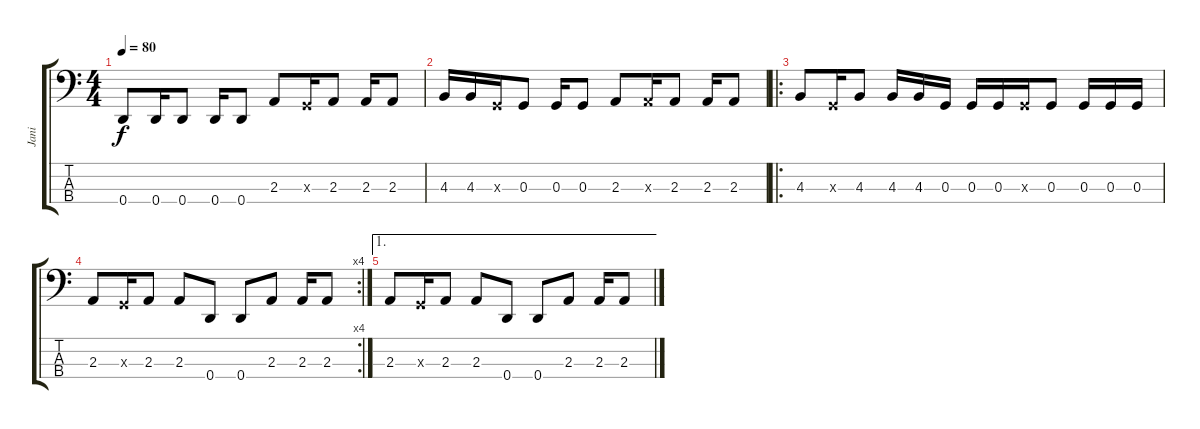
\track ("Jani" "Jani") {instrument electricbasspick}
\staff {score tabs}
\tuning (F2 C2 G1 D1) {hide}
\ts (4 4)
\tempo 80
\clef f4
\ks c
0.4.8{dy f} 0.4.16 0.4.8 0.4.16 0.4.8 2.3.8 0.3{x}.16 2.3.8 2.3.16 2.3.8 |
4.3.16 4.3.16 0.3{x}.16 0.3.8 0.3.16 0.3.8 2.3.8 2.3{x}.16 2.3.8 2.3.16 2.3.8 |
\ro
4.3.8 0.3{x}.16 4.3.8 4.3.16 4.3.16 0.3.16 0.3.16 0.3.16 0.3{x}.16 0.3.8 0.3.16 0.3.16 0.3.16 |
\rc 4
2.3.8 0.3{x}.16 2.3.8 2.3.8 0.4.8 0.4.8 2.3.8 2.3.16 2.3.8 |
\ae 1
2.3.8 0.3{x}.16 2.3.8 2.3.8 0.4.8 0.4.8 2.3.8 2.3.16 2.3.8
